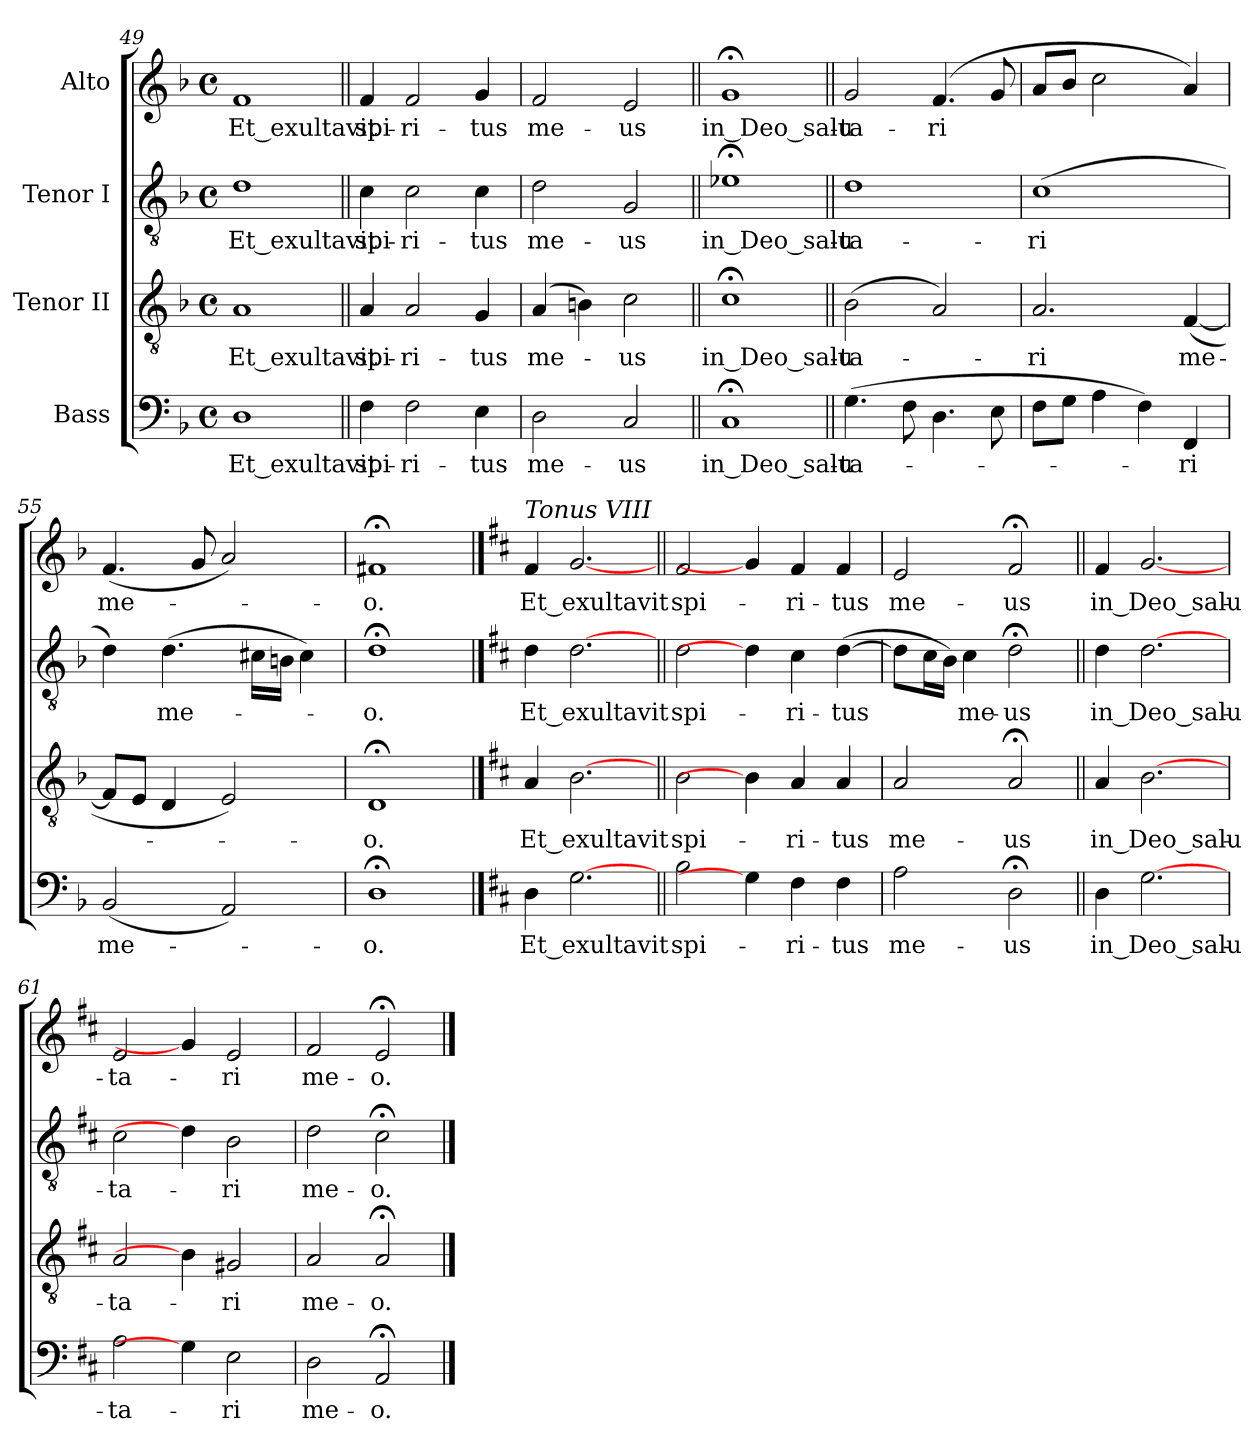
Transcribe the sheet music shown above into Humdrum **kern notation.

**kern	**text	**kern	**text	**kern	**text	**kern	**text
*part4	*part4	*part3	*part3	*part2	*part2	*part1	*part1
*staff4	*staff4	*staff3	*staff3	*staff2	*staff2	*staff1	*staff1
*I"Bass	*	*I"Tenor II	*	*I"Tenor I	*	*I"Alto	*
!!LO:PB:g=z
*clefF4	*	*clefGv2	*	*clefGv2	*	*clefG2	*
*k[b-]	*	*k[b-]	*	*k[b-]	*	*k[b-]	*
*F:	*	*F:	*	*F:	*	*F:	*
*M4/4	*	*M4/4	*	*M4/4	*	*M4/4	*
*met(c)	*	*met(c)	*	*met(c)	*	*met(c)	*
=49	=49	=49	=49	=49	=49	=49	=49
1D	Et_exultavit	1A	Et_exultavit	1d	Et_exultavit	1f	Et_exultavit
=50||	=50||	=50||	=50||	=50||	=50||	=50||	=50||
4F\	spi-	4A/	spi-	4c\	spi-	4f/	spi-
2F\	-ri-	2A/	-ri-	2c\	-ri-	2f/	-ri-
4E\	-tus	4G/	-tus	4c\	-tus	4g/	-tus
=51	=51	=51	=51	=51	=51	=51	=51
2D\	me-	(4A/	me-	2d\	me-	2f/	me-
.	.	4Bn\)	.	.	.	.	.
2C/	-us	2c\	-us	2G/	-us	2e/	-us
=52||	=52||	=52||	=52||	=52||	=52||	=52||	=52||
1C;<	in_Deo_salu-	1c;<	in_Deo_salu-	1e-X;<	in_Deo_salu-	1g;<	in_Deo_salu-
=53||	=53||	=53||	=53||	=53||	=53||	=53||	=53||
(4.G\	-ta-	(2B-\	-ta-	1d	-ta-	2g/	-ta-
8F\	.	.	.	.	.	.	.
4.D\	.	2A/)	.	.	.	(4.f/	-ri
8E\	.	.	.	.	.	8g/	.
=54	=54	=54	=54	=54	=54	=54	=54
8F\L	.	2.A/	-ri	(1c	-ri	8a/L	.
8G\J	.	.	.	.	.	8b-/J	.
4A\	.	.	.	.	.	2cc\	.
4F\)	.	.	.	.	.	.	.
4FF/	-ri	([4F/	me-	.	.	4a/)	.
=55	=55	=55	=55	=55	=55	=55	=55
(2BB-/	me-	8F/L]	.	4d\)	.	(4.f/	me-
.	.	8E/J	.	.	.	.	.
.	.	4D/	.	(4.d\	me-	.	.
.	.	.	.	.	.	8g/	.
2AA/)	.	2E/)	.	.	.	2a/)	.
.	.	.	.	16c#X\LL	.	.	.
.	.	.	.	16Bn\JJ	.	.	.
.	.	.	.	4c#\)	.	.	.
=56	=56	=56	=56	=56	=56	=56	=56
1D;<	-o.	1D;<	-o.	1d;<	-o.	1f#X;<	-o.
!!LO:LB:g=z
==57	==57	==57	==57	==57	==57	==57	==57
*k[f#c#]	*	*k[f#c#]	*	*k[f#c#]	*	*k[f#c#]	*
*D:	*	*D:	*	*D:	*	*D:	*
!	!	!	!	!	!	!LO:TX:a:i:t=Tonus VIII	!
4D\	Et_exultavit	4A/	Et_exultavit	4d\	Et_exultavit	4f#/	Et_exultavit
[2.G	.	[2.B	.	[2.d	.	[2.g	.
=58||	=58||	=58||	=58||	=58||	=58||	=58||	=58||
2B\	spi-	2B\	spi-	2d\	spi-	2f#/	spi-
4G]	.	4B]	.	4d]	.	4g]	.
4F#\	-ri-	4A/	-ri-	4c#\	-ri-	4f#/	-ri-
4F#\	-tus	4A/	-tus	([4d\	-tus	4f#/	-tus
=59	=59	=59	=59	=59	=59	=59	=59
2A\	me-	2A/	me-	8d\L]	.	2e/	me-
.	.	.	.	16c#\L	.	.	.
.	.	.	.	16B\JJ)	.	.	.
.	.	.	.	4c#\	me-	.	.
2D;<\	-us	2A;</	-us	2d;<\	-us	2f#;</	-us
=60||	=60||	=60||	=60||	=60||	=60||	=60||	=60||
4D\	in_Deo_salu-	4A/	in_Deo_salu-	4d\	in_Deo_salu-	4f#/	in_Deo_salu-
[2.G	.	[2.B	.	[2.d	.	[2.g	.
=61	=61	=61	=61	=61	=61	=61	=61
2A\	-ta-	2A/	-ta-	2c#\	-ta-	2e/	-ta-
4G]	.	4B]	.	4d]	.	4g]	.
2E\	-ri	2G#X/	-ri	2B\	-ri	2e/	-ri
=62	=62	=62	=62	=62	=62	=62	=62
2D\	me-	2A/	me-	2d\	me-	2f#/	me-
2AA;</	-o.	2A;</	-o.	2c#;<\	-o.	2e;</	-o.
==	==	==	==	==	==	==	==
*-	*-	*-	*-	*-	*-	*-	*-
